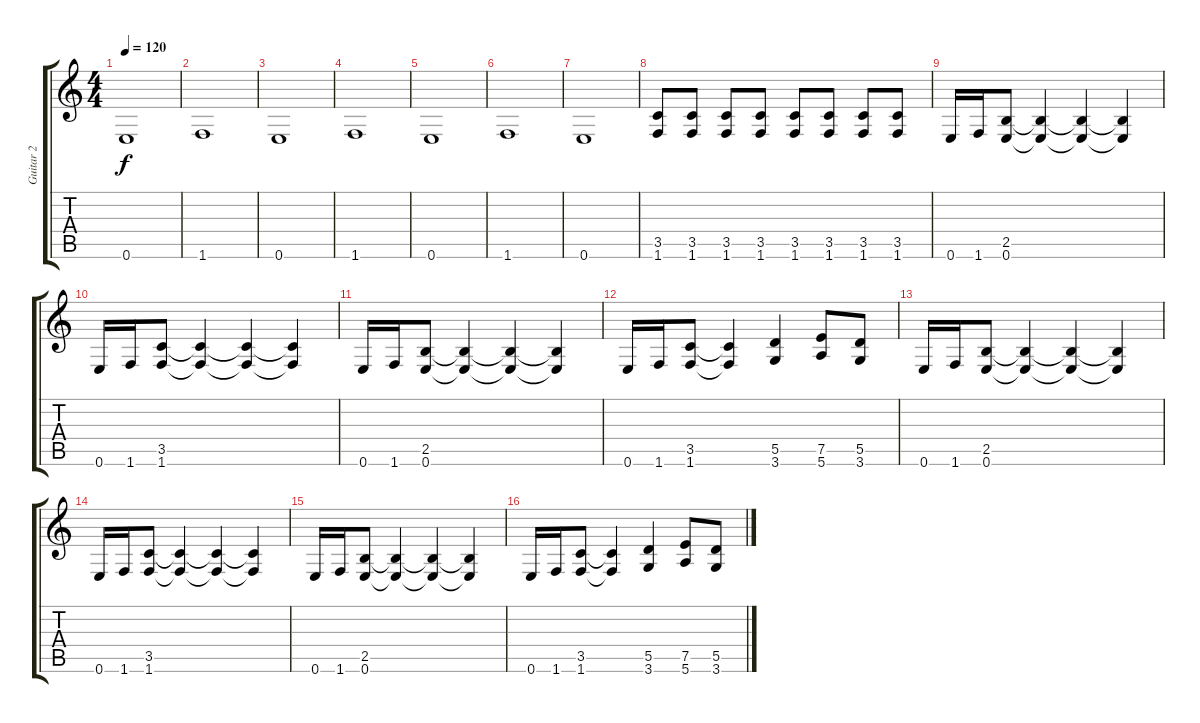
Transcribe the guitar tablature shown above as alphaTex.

\track ("Guitar 2" "Guitar 2") {instrument overdrivenguitar}
\staff {score tabs}
\tuning (E4 B3 G3 D3 A2 E2) {hide}
\ts (4 4)
\tempo 120
\clef g2
\ks c
0.6.1{dy f volume 14 instrument acousticguitarsteel} |
1.6.1 |
0.6.1 |
1.6.1 |
0.6.1 |
1.6.1 |
0.6.1 |
(3.5 1.6).8{volume 11 balance 13 instrument overdrivenguitar} (3.5 1.6).8 (3.5 1.6).8 (3.5 1.6).8 (3.5 1.6).8 (3.5 1.6).8 (3.5 1.6).8 (3.5 1.6).8 |
0.6.16 1.6.16 (2.5 0.6).8 (2.5{t} 0.6{t}).4 (2.5{t} 0.6{t}).4 (2.5{t} 0.6{t}).4 |
0.6.16 1.6.16 (3.5 1.6).8 (3.5{t} 1.6{t}).4 (3.5{t} 1.6{t}).4 (3.5{t} 1.6{t}).4 |
0.6.16 1.6.16 (2.5 0.6).8 (2.5{t} 0.6{t}).4 (2.5{t} 0.6{t}).4 (2.5{t} 0.6{t}).4 |
0.6.16 1.6.16 (3.5 1.6).8 (3.5{t} 1.6{t}).4 (5.5 3.6).4 (7.5 5.6).8 (5.5 3.6).8 |
0.6.16 1.6.16 (2.5 0.6).8 (2.5{t} 0.6{t}).4 (2.5{t} 0.6{t}).4 (2.5{t} 0.6{t}).4 |
0.6.16 1.6.16 (3.5 1.6).8 (3.5{t} 1.6{t}).4 (3.5{t} 1.6{t}).4 (3.5{t} 1.6{t}).4 |
0.6.16 1.6.16 (2.5 0.6).8 (2.5{t} 0.6{t}).4 (2.5{t} 0.6{t}).4 (2.5{t} 0.6{t}).4 |
0.6.16 1.6.16 (3.5 1.6).8 (3.5{t} 1.6{t}).4 (5.5 3.6).4 (7.5 5.6).8 (5.5 3.6).8
